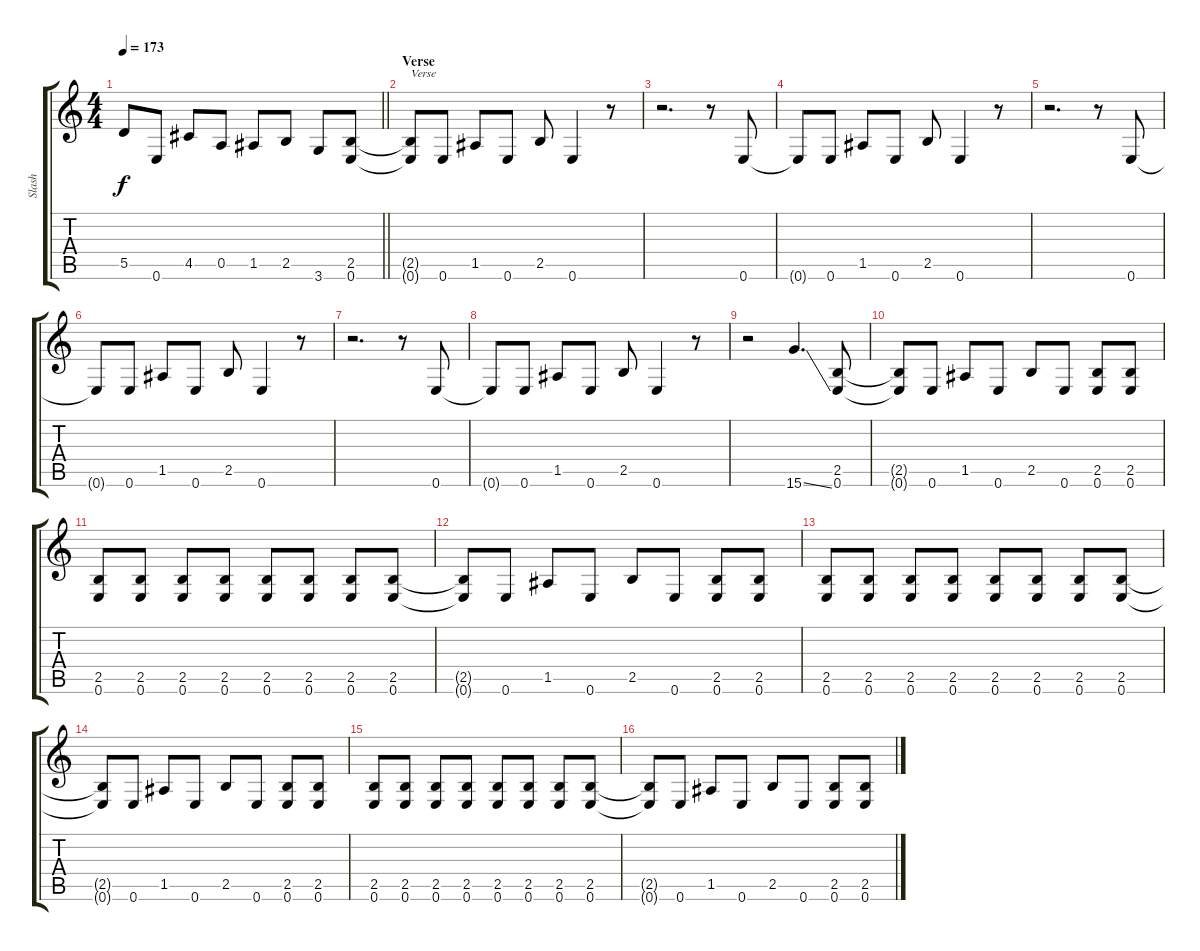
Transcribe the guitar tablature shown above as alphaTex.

\track ("Slash" "Slash") {instrument distortionguitar}
\staff {score tabs}
\tuning (E4 B3 G3 D3 A2 E2) {hide}
\ts (4 4)
\tempo 173
\clef g2
\barLineRight lightlight
\ks c
5.5.8{dy f} 0.6.8 4.5.8 0.5.8 1.5.8 2.5.8 3.6.8 (2.5 0.6).8 |
\section ("" "Verse")
(2.5{t} 0.6{t}).8{txt "Verse"} 0.6.8 1.5.8 0.6.8 2.5.8 0.6.4 r.8 |
r.2{d} r.8 0.6.8 |
0.6{t}.8 0.6.8 1.5.8 0.6.8 2.5.8 0.6.4 r.8 |
r.2{d} r.8 0.6.8 |
0.6{t}.8 0.6.8 1.5.8 0.6.8 2.5.8 0.6.4 r.8 |
r.2{d} r.8 0.6.8 |
0.6{t}.8 0.6.8 1.5.8 0.6.8 2.5.8 0.6.4 r.8 |
r.2 15.6{ss}.4{d} (2.5 0.6).8 |
(2.5{t} 0.6{t}).8 0.6.8 1.5.8 0.6.8 2.5.8 0.6.8 (2.5 0.6).8 (2.5 0.6).8 |
(2.5 0.6).8 (2.5 0.6).8 (2.5 0.6).8 (2.5 0.6).8 (2.5 0.6).8 (2.5 0.6).8 (2.5 0.6).8 (2.5 0.6).8 |
(2.5{t} 0.6{t}).8 0.6.8 1.5.8 0.6.8 2.5.8 0.6.8 (2.5 0.6).8 (2.5 0.6).8 |
(2.5 0.6).8 (2.5 0.6).8 (2.5 0.6).8 (2.5 0.6).8 (2.5 0.6).8 (2.5 0.6).8 (2.5 0.6).8 (2.5 0.6).8 |
(2.5{t} 0.6{t}).8 0.6.8 1.5.8 0.6.8 2.5.8 0.6.8 (2.5 0.6).8 (2.5 0.6).8 |
(2.5 0.6).8 (2.5 0.6).8 (2.5 0.6).8 (2.5 0.6).8 (2.5 0.6).8 (2.5 0.6).8 (2.5 0.6).8 (2.5 0.6).8 |
(2.5{t} 0.6{t}).8 0.6.8 1.5.8 0.6.8 2.5.8 0.6.8 (2.5 0.6).8 (2.5 0.6).8
